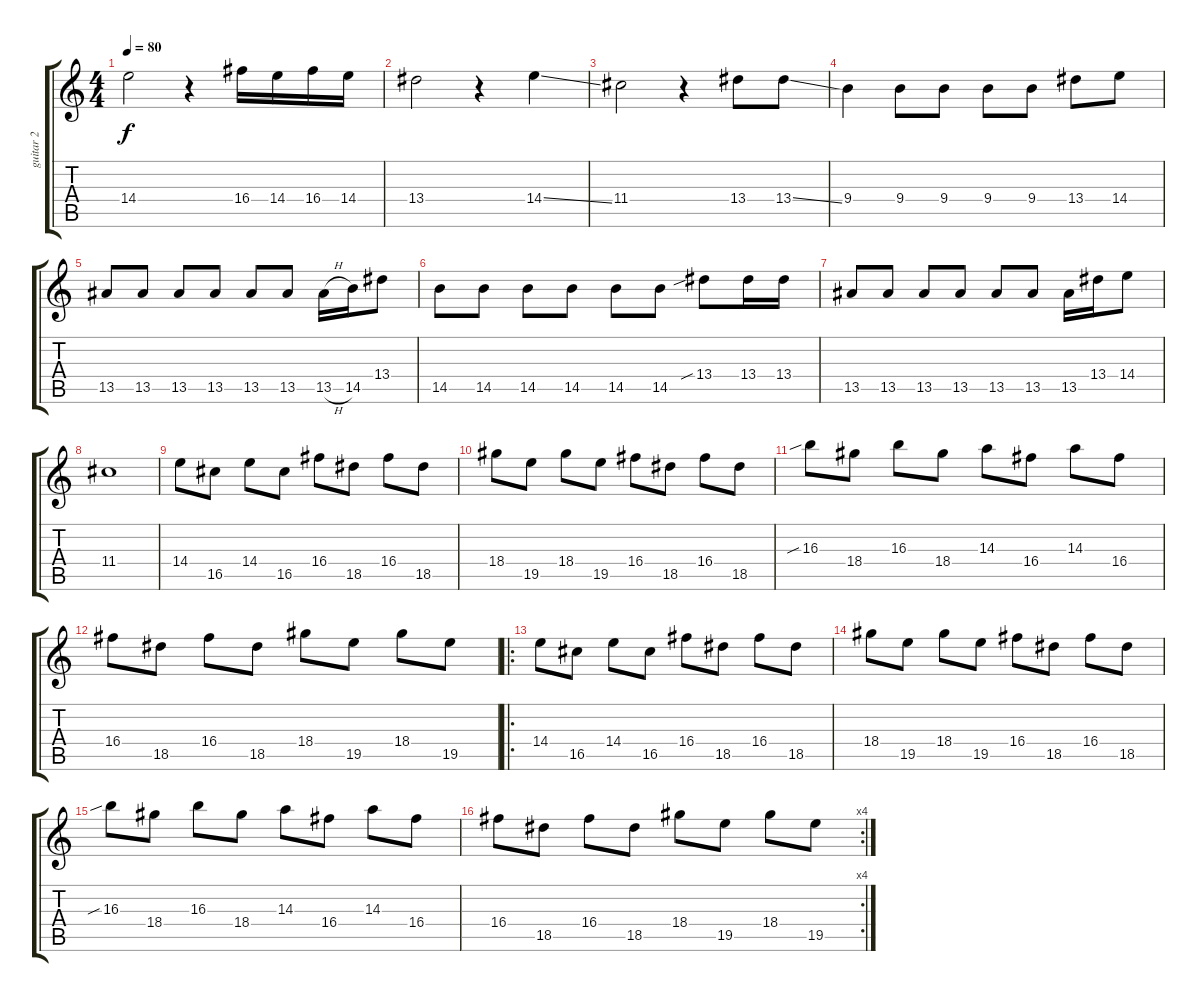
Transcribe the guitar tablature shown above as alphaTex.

\track ("guitar 2" "guitar 2") {instrument electricguitarmuted}
\staff {score tabs}
\tuning (E4 B3 G3 D3 A2 E2) {hide}
\ts (4 4)
\tempo 80
\clef g2
\ks c
14.4.2{dy f} r.4 16.4.16 14.4.16 16.4.16 14.4.16 |
13.4.2 r.4 14.4{ss}.4 |
11.4.2 r.4 13.4.8 13.4{ss}.8 |
9.4.4 9.4.8 9.4.8 9.4.8 9.4.8 13.4.8 14.4.8 |
13.5.8 13.5.8 13.5.8 13.5.8 13.5.8 13.5.8 13.5{h}.16 14.5.16 13.4.8 |
14.5.8 14.5.8 14.5.8 14.5.8 14.5.8 14.5.8 13.4{sib}.8 13.4.16 13.4.16 |
13.5.8 13.5.8 13.5.8 13.5.8 13.5.8 13.5.8 13.5.16 13.4.16 14.4.8 |
11.4.1 |
14.4.8 16.5.8 14.4.8 16.5.8 16.4.8 18.5.8 16.4.8 18.5.8 |
18.4.8 19.5.8 18.4.8 19.5.8 16.4.8 18.5.8 16.4.8 18.5.8 |
16.3{sib}.8 18.4.8 16.3.8 18.4.8 14.3.8 16.4.8 14.3.8 16.4.8 |
16.4.8 18.5.8 16.4.8 18.5.8 18.4.8 19.5.8 18.4.8 19.5.8 |
\ro
14.4.8 16.5.8 14.4.8 16.5.8 16.4.8 18.5.8 16.4.8 18.5.8 |
18.4.8 19.5.8 18.4.8 19.5.8 16.4.8 18.5.8 16.4.8 18.5.8 |
16.3{sib}.8 18.4.8 16.3.8 18.4.8 14.3.8 16.4.8 14.3.8 16.4.8 |
\rc 4
16.4.8 18.5.8 16.4.8 18.5.8 18.4.8 19.5.8 18.4.8 19.5.8
